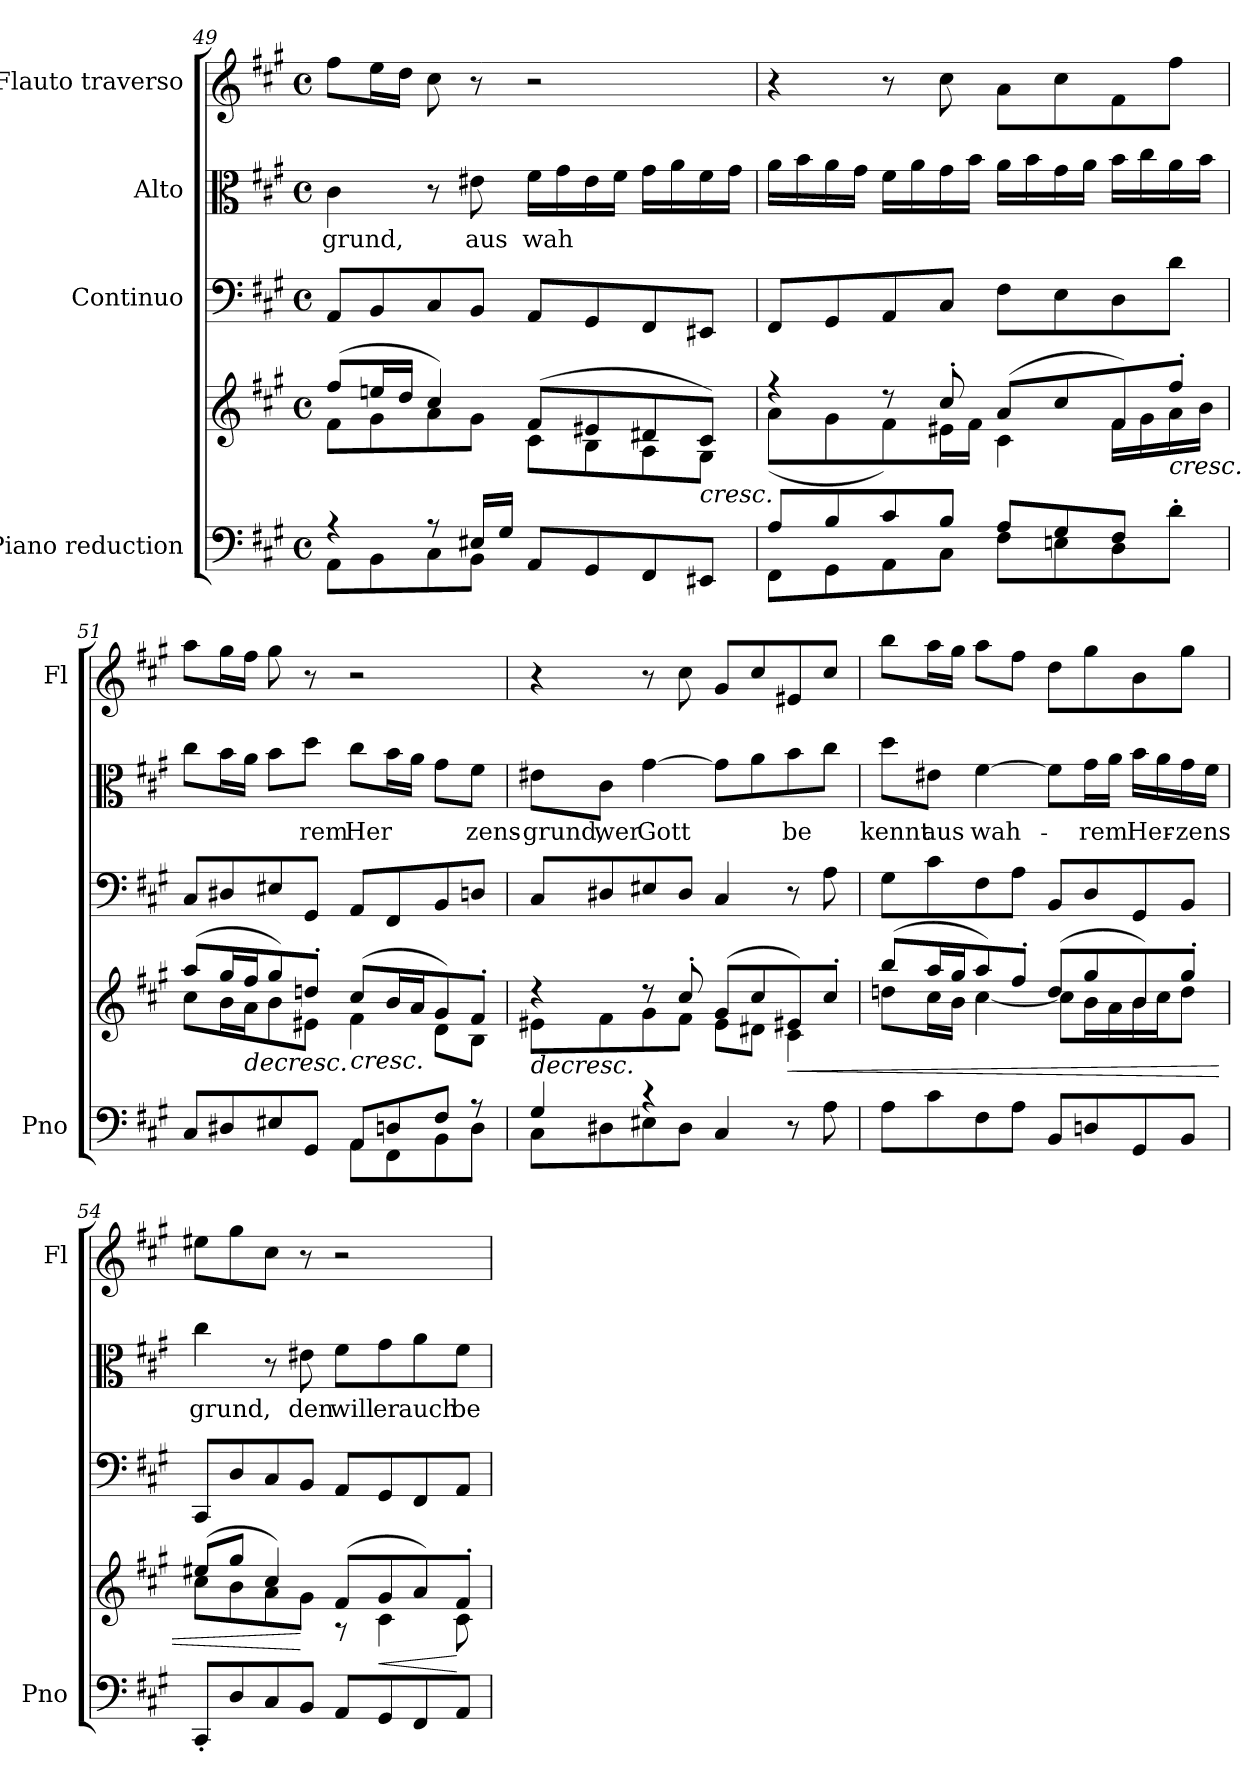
**kern	**kern	**dynam	**kern	**kern	**text	**kern
*part4	*part4	*part4	*part3	*part2	*part2	*part1
*staff5	*staff4	*staff4/5	*staff3	*staff2	*staff2	*staff1
*I"Piano reduction	*	*	*I"Continuo	*I"Alto	*	*I"Flauto traverso
*I'Pno	*	*	*	*	*	*I'Fl
*clefF4	*clefG2	*	*clefF4	*clefC3	*	*clefG2
*k[f#c#g#]	*k[f#c#g#]	*	*k[f#c#g#]	*k[f#c#g#]	*	*k[f#c#g#]
*M4/4	*M4/4	*	*M4/4	*M4/4	*	*M4/4
*met(c)	*met(c)	*	*met(c)	*met(c)	*	*met(c)
=49	=49	=49	=49	=49	=49	=49
*^	*^	*	*	*	*	*
!	!	!	!	!	!	!	!LO:LY:b	!
4r	8AA\L	(8ff#/L	8f#\L	.	8AA/L	4c#\	grund,	8ff#\L
.	8BB\	16een/L	8g#\	.	8BB/	.	.	16ee\L
.	.	16dd/JJ	.	.	.	.	.	16dd\JJ
8r	8C#\	4cc#/)	8a\	.	8C#/	8r	.	8cc#\
!	!	!	!	!	!	!	!LO:LY:b	!
16E#X/LL	8BB\J	.	8g#\J	.	8BB/J	8e#X\	aus	8r
16G#/JJ	.	.	.	.	.	.	.	.
!	!	!	!	!	!	!	!LO:LY:b	!
2ryy	8AA/L	(8f#/L	(8c#\L	.	8AA/L	16f#\LL	wah	2r
.	.	.	.	.	.	16g#\	.	.
.	8GG#/	8e#X/	8B\	.	8GG#/	16e#\	.	.
.	.	.	.	.	.	16f#\JJ	.	.
.	8FF#/	8d#X/	8A\	.	8FF#/	16g#\LL	.	.
.	.	.	.	.	.	16a\	.	.
!	!	!LO:TX:b:i:t=cresc.	!	!	!	!	!	!
.	8EE#X/J	8c#/J)	8G#\J	.	8EE#X/J	16f#\	.	.
.	.	.	.	.	.	16g#\JJ	.	.
=50	=50	=50	=50	=50	=50	=50	=50	=50
8A/L	8FF#\L	4r	(8a\L	.	8FF#/L	16a\LL	.	4r
.	.	.	.	.	.	16b\	.	.
8B/	8GG#\	.	8g#\	.	8GG#/	16a\	.	.
.	.	.	.	.	.	16g#\JJ	.	.
8c#/	8AA\	8r	8f#\)	.	8AA/	16f#\LL	.	8r
.	.	.	.	.	.	16a\	.	.
8B/J	8C#\J	8cc#'/	16e#X\L	.	8C#/J	16g#\	.	8cc#\
.	.	.	16f#\JJ	.	.	16b\JJ	.	.
8A/L	8F#\L	(8a/L	4c#\	.	8F#\L	16a\LL	.	8a\L
.	.	.	.	.	.	16b\	.	.
8G#/	8En\	8cc#/	.	.	8E\	16g#\	.	8cc#\
.	.	.	.	.	.	16a\JJ	.	.
8F#/J	8D\	8f#/)	16f#\LL	.	8D\	16b\LL	.	8f#\
.	.	.	16g#\	.	.	16cc#\	.	.
!	!	!	!	!LO:HP:b	!	!	!	!
8ryy	8d'\J	8ff#'/J	16a\	<	8d\J	16a\	.	8ff#\J
.	.	.	16b\JJ	.	.	16b\JJ	.	.
=51	=51	=51	=51	=51	=51	=51	=51	=51
2ryy	8C#/L	(8aa/L	8cc#\L	.	8C#/L	8cc#\L	.	8aa\L
.	8D#X/	16gg#/L	16b\L	.	8D#X/	16b\L	.	16gg#\L
!	!	!	!	!LO:HP:b	!	!	!	!
.	.	16ff#/J	16a\J	>	.	16a\JJ	.	16ff#\JJ
.	8E#X/	8gg#/)	8b\	.	8E#X/	8b\L	.	8gg#\
!	!	!	!	!	!	!	!LO:LY:b	!
.	8GG#/J	8ddn'/J	8e#X\J	[	8GG#/J	8dd\J	rem	8r
!	!	!	!	!LO:HP:b	!	!	!LO:LY:b	!
8AA/L	8AA\L	(8cc#/L	4f#\	<	8AA/L	8cc#\L	Her	2r
8Dn/	8FF#\	16b/L	.	.	8FF#/	16b\L	.	.
.	.	16a/J	.	.	.	16a\JJ	.	.
8F#/J	8BB\	8g#/)	8d\L	]	8BB/	8g#\L	.	.
!	!	!	!	!	!	!	!LO:LY:b	!
8r	8D\J	8f#'/J	8B\J	.	8Dn/J	8f#\J	zens-	.
!!LO:PB:g=z
=52	=52	=52	=52	=52	=52	=52	=52	=52
!	!	!	!	!LO:HP:b	!	!	!LO:LY:b	!
4G#/	8C#\L	4r	8e#X\L	>	8C#/L	8e#X\L	grund,	4r
!	!	!	!	!	!	!	!LO:LY:b	!
.	8D#X\	.	8f#\	.	8D#X/	8c#\J	wer	.
!	!	!	!	!	!	!	!LO:LY:b	!
4r	8E#X\	8r	8g#\	[	8E#X/	[4g#\	Gott	8r
.	8D#\J	8cc#'/	8f#\J	.	8D#/J	.	.	8cc#\
4C#/	4ryy	(8g#/L	8e#\L	.	4C#/	8g#\L]	.	8g#/L
.	.	8cc#/	8d#X\J	.	.	8a\	.	8cc#/
!	!	!	!	!LO:HP:b	!	!	!LO:LY:b	!
8r	8ryy	8e#X/)	4c#\	<	8r	8b\	be	8e#X/
8ryy	8A\	8cc#'/J	.	.	8A\	8cc#\J	.	8cc#/J
*v	*v	*	*	*	*	*	*	*
*	*v	*v	*	*	*	*	*
.	.	]	.	.	.	.
=53	=53	=53	=53	=53	=53	=53
*	*^	*	*	*	*	*
!	!	!	!	!	!	!LO:LY:b	!
8A\L	(8bb/L	8ddn\L	.	8G#\L	8dd\L	kennt	8bb\L
!	!	!	!	!	!	!LO:LY:b	!
8c#\	16aa/L	16cc#\L	.	8c#\	8e#X\J	aus	16aa\L
.	16gg#/J	16b\JJ	.	.	.	.	16gg#\JJ
!	!	!	!	!	!	!LO:LY:b	!
8F#\	8aa/)	[4cc#\	.	8F#\	[4f#\	wah-	8aa\L
8A\J	8ff#'/J	.	.	8A\J	.	.	8ff#\J
8BB/L	(8dd/L	8cc#\L]	.	8BB/L	8f#\L]	.	8dd\L
!	!	!	!	!	!	!LO:LY:b	!
8Dn/	8gg#/	16b\L	.	8D/	16g#\L	rem	8gg#\
.	.	16a\	.	.	16a\JJ	.	.
!	!	!	!	!	!	!LO:LY:b	!
8GG#/	8b/)	16b\	.	8GG#/	16b\LL	Her-	8b\
.	.	16cc#\J	.	.	16a\	.	.
!	!	!	!	!	!	!LO:LY:b	!
8BB/J	8gg#'/J	8dd\J	.	8BB/J	16g#\	zens	8gg#\J
.	.	.	.	.	16f#\JJ	.	.
=54	=54	=54	=54	=54	=54	=54	=54
!	!	!	!	!	!	!LO:LY:b	!
8CC#'/L	(8ee#X/L	8cc#\L	.	8CC#/L	4cc#\	grund,	8ee#X\L
8D/	8gg#/J	8b\	.	8D/	.	.	8gg#\
8C#/	4cc#/)	8a\	.	8C#/	8r	.	8cc#\J
!	!	!	!	!	!	!LO:LY:b	!
8BB/J	.	8g#\J	[	8BB/J	8e#X\	den	8r
!	!	!	!	!	!	!LO:LY:b	!
8AA/L	(8f#/L	8r	.	8AA/L	8f#\L	will	2r
!	!	!	!LO:HP:b	!	!	!LO:LY:b	!
8GG#/	8g#/	4c#\	<	8GG#/	8g#\	er	.
!	!	!	!	!	!	!LO:LY:b	!
8FF#/	8a/)	.	.	8FF#/	8a\	auch	.
!	!	!	!	!	!	!LO:LY:b	!
8AA/J	8f#'/J	8c#\	[	8AA/J	8f#\J	be-	.
*	*v	*v	*	*	*	*	*
=	=	=	=	=	=	=
*-	*-	*-	*-	*-	*-	*-
